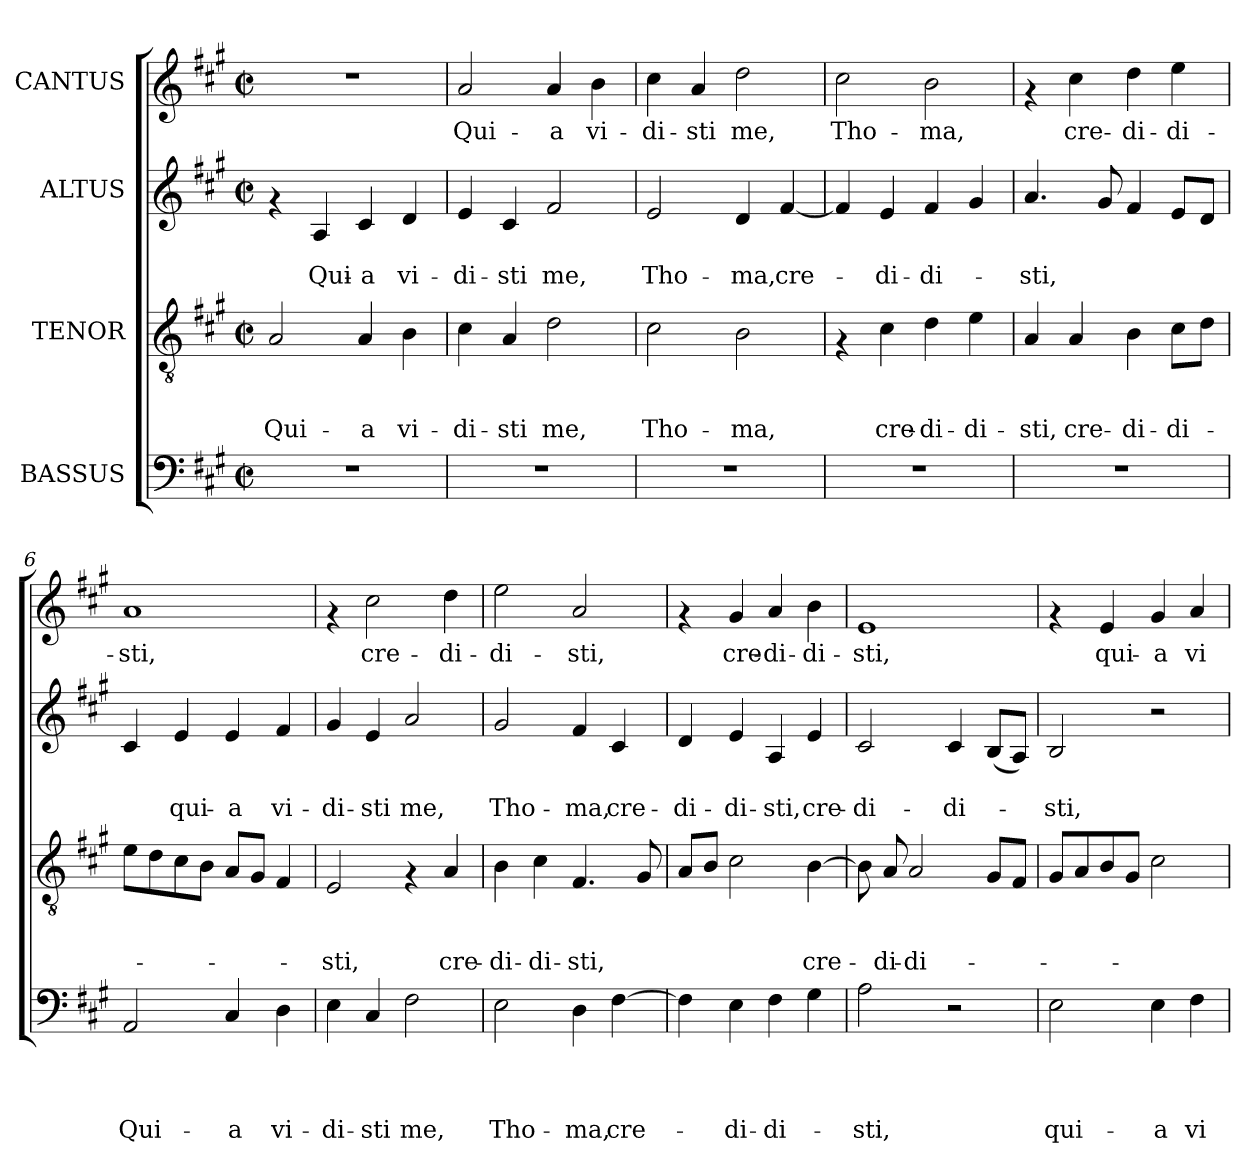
**kern	**text	**text	**text	**text	**kern	**text	**text	**text	**kern	**text	**text	**kern	**text
*part4	*part4	*part4	*part4	*part4	*part3	*part3	*part3	*part3	*part2	*part2	*part2	*part1	*part1
*staff4	*staff4	*staff4	*staff4	*staff4	*staff3	*staff3	*staff3	*staff3	*staff2	*staff2	*staff2	*staff1	*staff1
*I"BASSUS	*	*	*	*	*I"TENOR	*	*	*	*I"ALTUS	*	*	*I"CANTUS	*
*clefF4	*	*	*	*	*clefGv2	*	*	*	*clefG2	*	*	*clefG2	*
*k[f#c#g#]	*	*	*	*	*k[f#c#g#]	*	*	*	*k[f#c#g#]	*	*	*k[f#c#g#]	*
*A:	*	*	*	*	*A:	*	*	*	*A:	*	*	*A:	*
*M2/2	*	*	*	*	*M2/2	*	*	*	*M2/2	*	*	*M2/2	*
*met(c|)	*	*	*	*	*met(c|)	*	*	*	*met(c|)	*	*	*met(c|)	*
=1	=1	=1	=1	=1	=1	=1	=1	=1	=1	=1	=1	=1	=1
!	!	!	!	!	!	!	!	!LO:LY:b	!	!	!	!	!
1r	.	.	.	.	2A/	.	.	Qui-	4rf	.	.	1r	.
!	!	!	!	!	!	!	!	!	!	!	!LO:LY:b	!	!
.	.	.	.	.	.	.	.	.	4A/	.	Qui-	.	.
!	!	!	!	!	!	!	!	!LO:LY:b	!	!	!LO:LY:b	!	!
.	.	.	.	.	4A/	.	.	-a	4c#/	.	-a	.	.
!	!	!	!	!	!	!	!	!LO:LY:b	!	!	!LO:LY:b	!	!
.	.	.	.	.	4B\	.	.	vi-	4d/	.	vi-	.	.
=2	=2	=2	=2	=2	=2	=2	=2	=2	=2	=2	=2	=2	=2
!	!	!	!	!	!	!	!	!LO:LY:b	!	!	!LO:LY:b	!	!LO:LY:b
1r	.	.	.	.	4c#\	.	.	-di-	4e/	.	-di-	2a/	Qui-
!	!	!	!	!	!	!	!	!LO:LY:b	!	!	!LO:LY:b	!	!
.	.	.	.	.	4A/	.	.	-sti	4c#/	.	-sti	.	.
!	!	!	!	!	!	!	!	!LO:LY:b	!	!	!LO:LY:b	!	!LO:LY:b
.	.	.	.	.	2d\	.	.	me,	2f#/	.	me,	4a/	-a
!	!	!	!	!	!	!	!	!	!	!	!	!	!LO:LY:b
.	.	.	.	.	.	.	.	.	.	.	.	4b\	vi-
=3	=3	=3	=3	=3	=3	=3	=3	=3	=3	=3	=3	=3	=3
!	!	!	!	!	!	!	!	!LO:LY:b	!	!	!LO:LY:b	!	!LO:LY:b
1r	.	.	.	.	2c#\	.	.	Tho-	2e/	.	Tho-	4cc#\	-di-
!	!	!	!	!	!	!	!	!	!	!	!	!	!LO:LY:b
.	.	.	.	.	.	.	.	.	.	.	.	4a/	-sti
!	!	!	!	!	!	!	!	!LO:LY:b	!	!	!LO:LY:b	!	!LO:LY:b
.	.	.	.	.	2B\	.	.	-ma,	4d/	.	-ma,	2dd\	me,
!	!	!	!	!	!	!	!	!	!	!	!LO:LY:b	!	!
.	.	.	.	.	.	.	.	.	[<4f#/	.	cre-	.	.
=4	=4	=4	=4	=4	=4	=4	=4	=4	=4	=4	=4	=4	=4
!	!	!	!	!	!	!	!	!	!	!	!	!	!LO:LY:b
1r	.	.	.	.	4rF	.	.	.	4f#/]	.	.	2cc#\	Tho-
!	!	!	!	!	!	!	!	!LO:LY:b	!	!	!LO:LY:b	!	!
.	.	.	.	.	4c#\	.	.	cre-	4e/	.	-di-	.	.
!	!	!	!	!	!	!	!	!LO:LY:b	!	!	!LO:LY:b	!	!LO:LY:b
.	.	.	.	.	4d\	.	.	-di-	4f#/	.	-di-	2b\	-ma,
!	!	!	!	!	!	!	!	!LO:LY:b	!	!	!	!	!
.	.	.	.	.	4e\	.	.	-di-	4g#/	.	.	.	.
=5	=5	=5	=5	=5	=5	=5	=5	=5	=5	=5	=5	=5	=5
!	!	!	!	!	!	!	!	!LO:LY:b	!	!	!LO:LY:b	!	!
1r	.	.	.	.	4A/	.	.	-sti,	4.a/	.	-sti,	4rf	.
!	!	!	!	!	!	!	!	!LO:LY:b	!	!	!	!	!LO:LY:b
.	.	.	.	.	4A/	.	.	cre-	.	.	.	4cc#\	cre-
.	.	.	.	.	.	.	.	.	8g#/	.	.	.	.
!	!	!	!	!	!	!	!	!LO:LY:b	!	!	!	!	!LO:LY:b
.	.	.	.	.	4B\	.	.	-di-	4f#/	.	.	4dd\	-di-
!	!	!	!	!	!	!	!	!LO:LY:b	!	!	!	!	!LO:LY:b
.	.	.	.	.	8c#\L	.	.	-di-	8e/L	.	.	4ee\	-di-
.	.	.	.	.	8d\J	.	.	.	8d/J	.	.	.	.
=6	=6	=6	=6	=6	=6	=6	=6	=6	=6	=6	=6	=6	=6
!	!	!	!	!LO:LY:b	!	!	!	!	!	!	!	!	!LO:LY:b
2AA/	.	.	.	Qui-	8e\L	.	.	.	4c#/	.	.	1a	-sti,
.	.	.	.	.	8d\	.	.	.	.	.	.	.	.
!	!	!	!	!	!	!	!	!	!	!	!LO:LY:b	!	!
.	.	.	.	.	8c#\	.	.	.	4e/	.	qui-	.	.
.	.	.	.	.	8B\J	.	.	.	.	.	.	.	.
!	!	!	!	!LO:LY:b	!	!	!	!	!	!	!LO:LY:b	!	!
4C#/	.	.	.	-a	8A/L	.	.	.	4e/	.	-a	.	.
.	.	.	.	.	8G#/J	.	.	.	.	.	.	.	.
!	!	!	!	!LO:LY:b	!	!	!	!	!	!	!LO:LY:b	!	!
4D\	.	.	.	vi-	4F#/	.	.	.	4f#/	.	vi-	.	.
!!LO:LB:g=z
=7	=7	=7	=7	=7	=7	=7	=7	=7	=7	=7	=7	=7	=7
!	!	!	!	!LO:LY:b	!	!	!	!LO:LY:b	!	!	!LO:LY:b	!	!
4E\	.	.	.	-di-	2E/	.	.	-sti,	4g#/	.	-di-	4rf	.
!	!	!	!	!LO:LY:b	!	!	!	!	!	!	!LO:LY:b	!	!LO:LY:b
4C#/	.	.	.	-sti	.	.	.	.	4e/	.	-sti	2cc#\	cre-
!	!	!	!	!LO:LY:b	!	!	!	!	!	!	!LO:LY:b	!	!
2F#\	.	.	.	me,	4rF	.	.	.	2a/	.	me,	.	.
!	!	!	!	!	!	!	!	!LO:LY:b	!	!	!	!	!LO:LY:b
.	.	.	.	.	4A/	.	.	cre-	.	.	.	4dd\	-di-
=8	=8	=8	=8	=8	=8	=8	=8	=8	=8	=8	=8	=8	=8
!	!	!	!	!LO:LY:b	!	!	!	!LO:LY:b	!	!	!LO:LY:b	!	!LO:LY:b
2E\	.	.	.	Tho-	4B\	.	.	-di-	2g#/	.	Tho-	2ee\	-di-
!	!	!	!	!	!	!	!	!LO:LY:b	!	!	!	!	!
.	.	.	.	.	4c#\	.	.	-di-	.	.	.	.	.
!	!	!	!	!LO:LY:b	!	!	!	!LO:LY:b	!	!	!LO:LY:b	!	!LO:LY:b
4D\	.	.	.	-ma,	4.F#/	.	.	-sti,	4f#/	.	-ma,	2a/	-sti,
!	!	!	!	!LO:LY:b	!	!	!	!	!	!	!LO:LY:b	!	!
[>4F#\	.	.	.	cre-	.	.	.	.	4c#/	.	cre-	.	.
.	.	.	.	.	8G#/	.	.	.	.	.	.	.	.
=9	=9	=9	=9	=9	=9	=9	=9	=9	=9	=9	=9	=9	=9
!	!	!	!	!	!	!	!	!	!	!	!LO:LY:b	!	!
4F#\]	.	.	.	.	8A/L	.	.	.	4d/	.	-di-	4rf	.
.	.	.	.	.	8B/J	.	.	.	.	.	.	.	.
!	!	!	!	!LO:LY:b	!	!	!	!	!	!	!LO:LY:b	!	!LO:LY:b
4E\	.	.	.	-di-	2c#\	.	.	.	4e/	.	-di-	4g#/	cre-
!	!	!	!	!LO:LY:b	!	!	!	!	!	!	!LO:LY:b	!	!LO:LY:b
4F#\	.	.	.	-di-	.	.	.	.	4A/	.	-sti,	4a/	-di-
!	!	!	!	!	!	!	!	!LO:LY:b	!	!	!LO:LY:b	!	!LO:LY:b
4G#\	.	.	.	.	[>4B\	.	.	cre-	4e/	.	cre-	4b\	-di-
=10	=10	=10	=10	=10	=10	=10	=10	=10	=10	=10	=10	=10	=10
!	!	!	!	!LO:LY:b	!	!	!	!	!	!	!LO:LY:b	!	!LO:LY:b
2A\	.	.	.	-sti,	8B\]	.	.	.	2c#/	.	-di-	1e	-sti,
!	!	!	!	!	!	!	!	!LO:LY:b	!	!	!	!	!
.	.	.	.	.	8A/	.	.	-di-	.	.	.	.	.
!	!	!	!	!	!	!	!	!LO:LY:b	!	!	!	!	!
.	.	.	.	.	2A/	.	.	-di-	.	.	.	.	.
!	!	!	!	!	!	!	!	!	!	!	!LO:LY:b	!	!
2r	.	.	.	.	.	.	.	.	4c#/	.	-di-	.	.
.	.	.	.	.	8G#/L	.	.	.	(>8B/L	.	.	.	.
.	.	.	.	.	8F#/J	.	.	.	8A/J)	.	.	.	.
=11	=11	=11	=11	=11	=11	=11	=11	=11	=11	=11	=11	=11	=11
!	!	!	!	!LO:LY:b	!	!	!	!	!	!	!LO:LY:b	!	!
2E\	.	.	.	qui-	8G#/L	.	.	.	2B/	.	-sti,	4rf	.
.	.	.	.	.	8A/	.	.	.	.	.	.	.	.
!	!	!	!	!	!	!	!	!	!	!	!	!	!LO:LY:b
.	.	.	.	.	8B/	.	.	.	.	.	.	4e/	qui-
.	.	.	.	.	8G#/J	.	.	.	.	.	.	.	.
!	!	!	!	!LO:LY:b	!	!	!	!	!	!	!	!	!LO:LY:b
4E\	.	.	.	-a	2c#\	.	.	.	2r	.	.	4g#/	-a
!	!	!	!	!LO:LY:b	!	!	!	!	!	!	!	!	!LO:LY:b
4F#\	.	.	.	vi-	.	.	.	.	.	.	.	4a/	vi-
=	=	=	=	=	=	=	=	=	=	=	=	=	=
*-	*-	*-	*-	*-	*-	*-	*-	*-	*-	*-	*-	*-	*-
